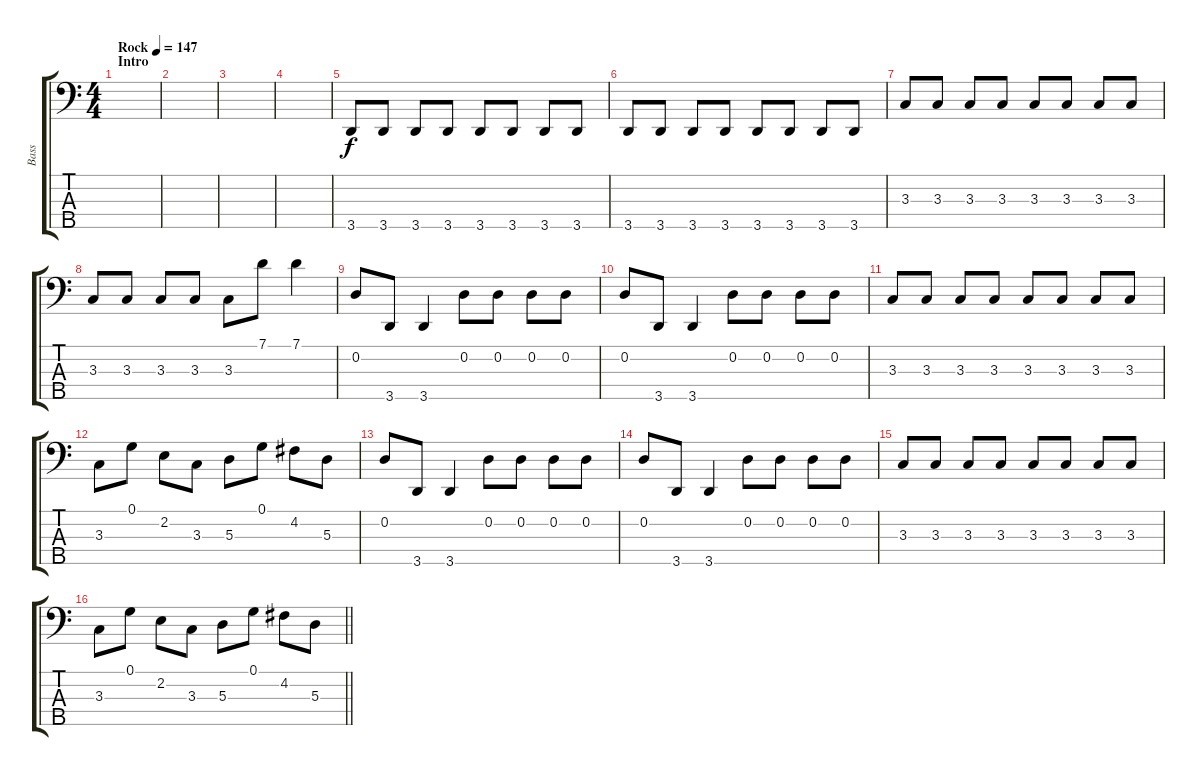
\track ("Bass" "Bass") {instrument electricbassfinger}
\staff {score tabs}
\tuning (G2 D2 A1 E1 B0) {hide}
\ts (4 4)
\section ("" "Intro")
\tempo (147 "Rock")
\clef f4
\ks c
|
|
|
|
3.5.8 3.5.8 3.5.8 3.5.8 3.5.8 3.5.8 3.5.8 3.5.8 |
3.5.8 3.5.8 3.5.8 3.5.8 3.5.8 3.5.8 3.5.8 3.5.8 |
3.3.8 3.3.8 3.3.8 3.3.8 3.3.8 3.3.8 3.3.8 3.3.8 |
3.3.8 3.3.8 3.3.8 3.3.8 3.3.8 7.1.8 7.1.4 |
0.2.8 3.5.8 3.5.4 0.2.8 0.2.8 0.2.8 0.2.8 |
0.2.8 3.5.8 3.5.4 0.2.8 0.2.8 0.2.8 0.2.8 |
3.3.8 3.3.8 3.3.8 3.3.8 3.3.8 3.3.8 3.3.8 3.3.8 |
3.3.8 0.1.8 2.2.8 3.3.8 5.3.8 0.1.8 4.2.8 5.3.8 |
0.2.8 3.5.8 3.5.4 0.2.8 0.2.8 0.2.8 0.2.8 |
0.2.8 3.5.8 3.5.4 0.2.8 0.2.8 0.2.8 0.2.8 |
3.3.8 3.3.8 3.3.8 3.3.8 3.3.8 3.3.8 3.3.8 3.3.8 |
\barLineRight lightlight
3.3.8 0.1.8 2.2.8 3.3.8 5.3.8 0.1.8 4.2.8 5.3.8
